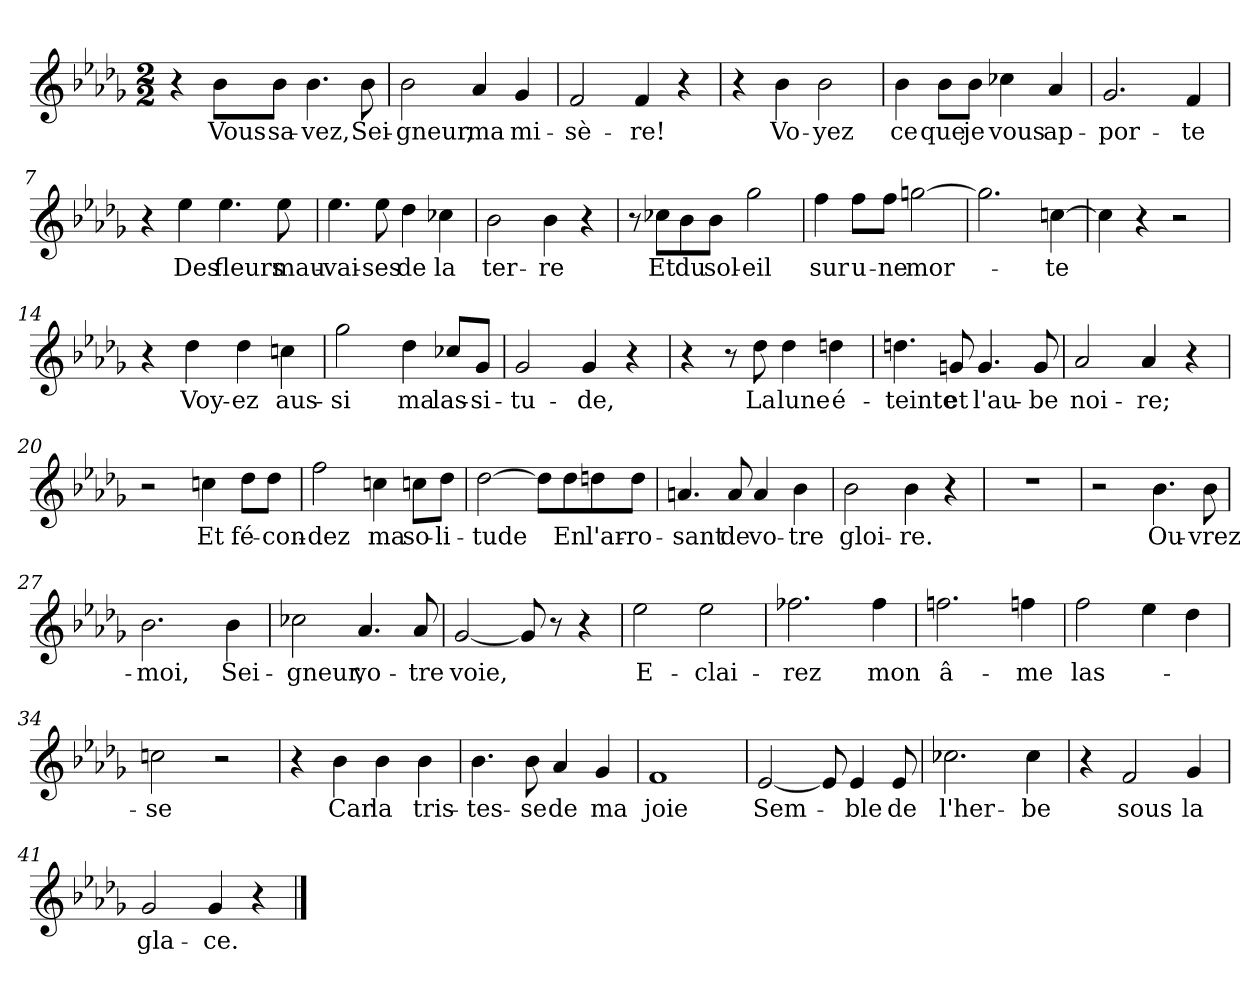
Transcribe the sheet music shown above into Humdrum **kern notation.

**kern	**text
*part1	*part1
*staff1	*staff1
*clefG2	*
*k[b-e-a-d-g-]	*
*M2/2	*
=1	=1
4r	.
!	!LO:LY:b
8b-\L	Vous
!	!LO:LY:b
8b-\J	sa-
!	!LO:LY:b
4.b-\	-vez,
!	!LO:LY:b
8b-\	Sei-
=2	=2
!	!LO:LY:b
2b-\	-gneur,
!	!LO:LY:b
4a-/	ma
!	!LO:LY:b
4g-/	mi-
=3	=3
!	!LO:LY:b
2f/	-sè-
!	!LO:LY:b
4f/	-re!
4r	.
=4	=4
4r	.
!	!LO:LY:b
4b-\	Vo-
!	!LO:LY:b
2b-\	-yez
=5	=5
!	!LO:LY:b
4b-\	ce
!	!LO:LY:b
8b-\L	que
!	!LO:LY:b
8b-\J	je
!	!LO:LY:b
4cc-X\	vous
!	!LO:LY:b
4a-/	ap-
=6	=6
!	!LO:LY:b
2.g-/	-por-
!	!LO:LY:b
4f/	-te
=7	=7
4r	.
!	!LO:LY:b
4ee-\	Des
!	!LO:LY:b
4.ee-\	fleurs
!	!LO:LY:b
8ee-\	mau-
!!LO:LB:g=z
=8	=8
!	!LO:LY:b
4.ee-\	-vai-
!	!LO:LY:b
8ee-\	-ses
!	!LO:LY:b
4dd-\	de
!	!LO:LY:b
4cc-X\	la
=9	=9
!	!LO:LY:b
2b-\	ter-
!	!LO:LY:b
4b-\	-re
4r	.
=10	=10
8r	.
!	!LO:LY:b
8cc-X\L	Et
!	!LO:LY:b
8b-\	du
!	!LO:LY:b
8b-\J	sol-
!	!LO:LY:b
2gg-\	-eil
=11	=11
!	!LO:LY:b
4ff\	sur
!	!LO:LY:b
8ff\L	u-
!	!LO:LY:b
8ff\J	-ne
!	!LO:LY:b
[2ggn\	mor-
=12	=12
2.gg\]	.
!	!LO:LY:b
[4ccn\	-te
=13	=13
4ccn\]	.
4r	.
2r	.
=14	=14
4r	.
!	!LO:LY:b
4dd-\	Voy-
!	!LO:LY:b
4dd-\	-ez
!	!LO:LY:b
4ccn\	aus-
=15	=15
!	!LO:LY:b
2gg-\	-si
!	!LO:LY:b
4dd-\	ma
!	!LO:LY:b
8cc-X/L	las-
!	!LO:LY:b
8g-/J	-si-
=16	=16
!	!LO:LY:b
2g-/	-tu-
!	!LO:LY:b
4g-/	-de,
4r	.
!!LO:LB:g=z
=17	=17
4r	.
8r	.
!	!LO:LY:b
8dd-\	La
!	!LO:LY:b
4dd-\	lune
!	!LO:LY:b
4ddn\	é-
=18	=18
!	!LO:LY:b
4.ddn\	-teinte
!	!LO:LY:b
8gn/	et
!	!LO:LY:b
4.g/	l'au-
!	!LO:LY:b
8g/	-be
=19	=19
!	!LO:LY:b
2a-/	noi-
!	!LO:LY:b
4a-/	-re;
4r	.
=20	=20
2r	.
!	!LO:LY:b
4ccn\	Et
!	!LO:LY:b
8dd-\L	fé-
!	!LO:LY:b
8dd-\J	-con-
=21	=21
!	!LO:LY:b
2ff\	-dez
!	!LO:LY:b
4ccn\	ma
!	!LO:LY:b
8ccn\L	so-
!	!LO:LY:b
8dd-\J	-li-
=22	=22
!	!LO:LY:b
[2dd-\	-tude
8dd-\L]	.
!	!LO:LY:b
8dd-\	En
!	!LO:LY:b
8ddn\	l'ar-
!	!LO:LY:b
8dd\J	-ro-
=23	=23
!	!LO:LY:b
4.an/	-sant
!	!LO:LY:b
8a/	de
!	!LO:LY:b
4a/	vo-
!	!LO:LY:b
4b-\	-tre
=24	=24
!	!LO:LY:b
2b-\	gloi-
!	!LO:LY:b
4b-\	-re.
4r	.
!!LO:LB:g=z
=25	=25
1r	.
=26	=26
2r	.
!	!LO:LY:b
4.b-\	Ou-
!	!LO:LY:b
8b-\	-vrez-
=27	=27
!	!LO:LY:b
2.b-\	-moi,
!	!LO:LY:b
4b-\	Sei-
=28	=28
!	!LO:LY:b
2cc-X\	-gneur,
!	!LO:LY:b
4.a-/	vo-
!	!LO:LY:b
8a-/	-tre
=29	=29
!	!LO:LY:b
[2g-/	voie,
8g-/]	.
8r	.
4r	.
=30	=30
!	!LO:LY:b
2ee-\	E-
!	!LO:LY:b
2ee-\	-clai-
=31	=31
!	!LO:LY:b
2.ff-X\	-rez
!	!LO:LY:b
4ff-\	mon
=32	=32
!	!LO:LY:b
2.ffn\	â-
!	!LO:LY:b
4ffn\	-me
=33	=33
!	!LO:LY:b
2ff\	las-
4ee-\	.
4dd-\	.
=34	=34
!	!LO:LY:b
2ccn\	-se
2r	.
=35	=35
4r	.
!	!LO:LY:b
4b-\	Car
!	!LO:LY:b
4b-\	la
!	!LO:LY:b
4b-\	tris-
!!LO:LB:g=z
=36	=36
!	!LO:LY:b
4.b-\	-tes-
!	!LO:LY:b
8b-\	-se
!	!LO:LY:b
4a-/	de
!	!LO:LY:b
4g-/	ma
=37	=37
!	!LO:LY:b
1f	joie
=38	=38
!	!LO:LY:b
[2e-/	Sem-
8e-/]	.
!	!LO:LY:b
4e-/	-ble
!	!LO:LY:b
8e-/	de
=39	=39
!	!LO:LY:b
2.cc-X\	l'her-
!	!LO:LY:b
4cc-\	-be
=40	=40
4r	.
!	!LO:LY:b
2f/	sous
!	!LO:LY:b
4g-/	la
=41	=41
!	!LO:LY:b
2g-/	gla-
!	!LO:LY:b
4g-/	-ce.
4r	.
==	==
*-	*-
